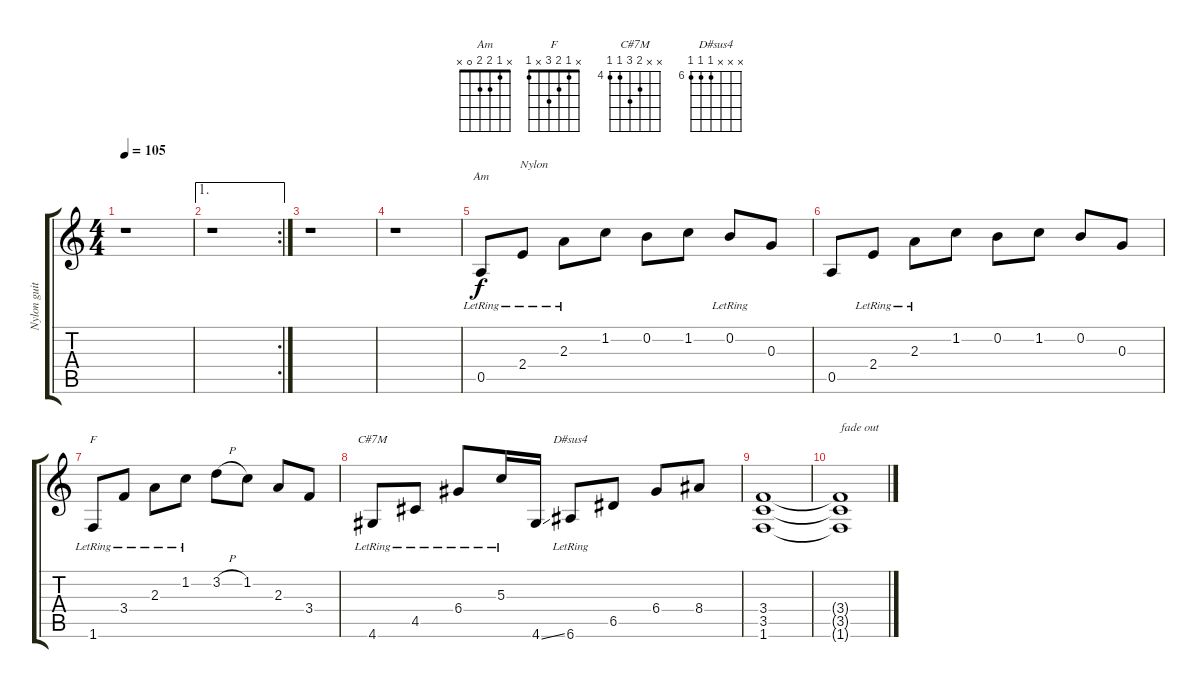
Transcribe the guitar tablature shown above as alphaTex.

\track ("Nylon guitar / Overdrive lead" "Nylon guit") {instrument acousticguitarnylon}
\staff {score tabs}
\tuning (E4 B3 G3 D3 A2 E2) {hide}
\chord ("Am" x 1 2 2 0 x)
\chord ("F" x 1 2 3 x 1)
\chord ("C#7M" x x 5 6 4 4) {firstfret 4}
\chord ("D#sus4" x x x 6 6 6) {firstfret 6}
\ts (4 4)
\tempo 105
\clef g2
\ks c
r.1{dy f} |
\ae 1
\rc 2
r.1 |
r.1 |
r.1 |
0.5{lr}.8{ch "Am" txt "             Nylon" instrument acousticguitarnylon} 2.4{lr}.8 2.3{lr}.8 1.2.8 0.2.8 1.2.8 0.2{lr}.8 0.3.8 |
0.5.8 2.4{lr}.8 2.3{lr}.8 1.2.8 0.2.8 1.2.8 0.2.8 0.3.8 |
1.6{lr}.8{ch "F"} 3.4{lr}.8 2.3{lr}.8 1.2{lr}.8 3.2{h}.8 1.2.8 2.3.8 3.4.8 |
4.6{lr}.8{ch "C#7M"} 4.5{lr}.8 6.4{lr}.8 5.3{lr}.16 4.6{ss}.16 6.6{lr}.8{ch "D#sus4"} 6.5.8 6.4.8 8.4.8 |
(3.4 3.5 1.6).1 |
(3.4{t} 3.5{t} 1.6{t}).1{txt "fade out"}
